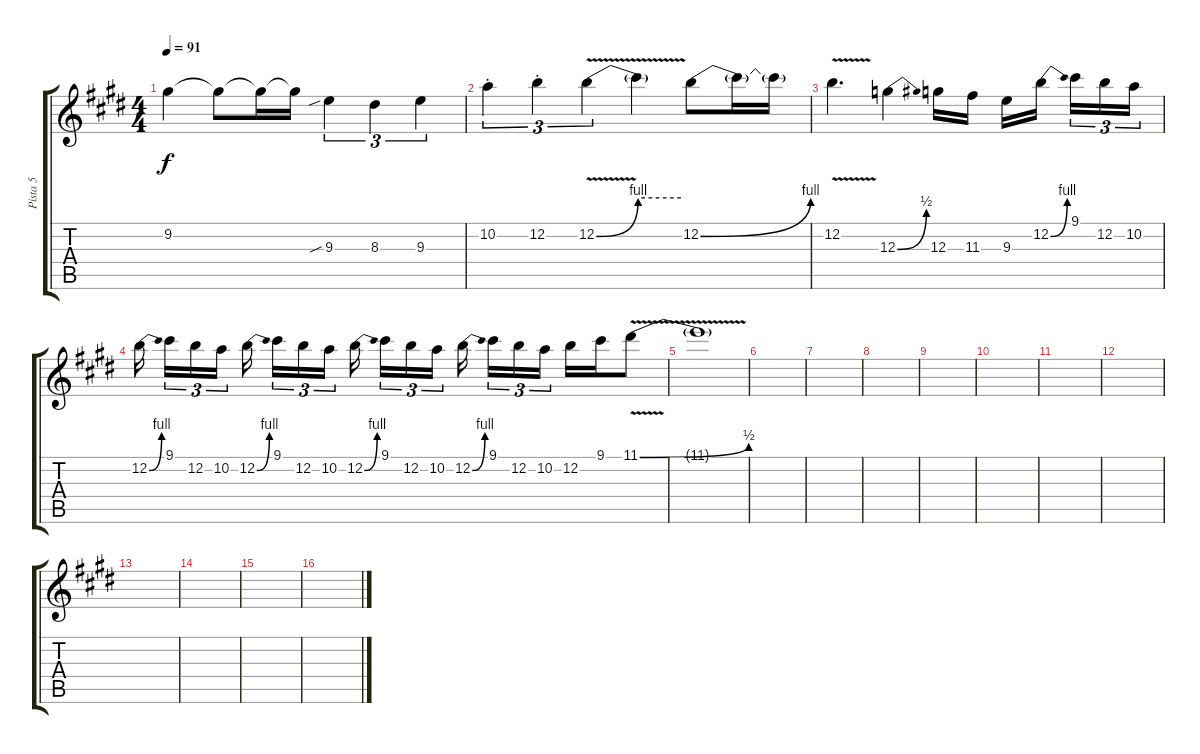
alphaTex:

\track ("Pista 5" "Pista 5") {instrument distortionguitar}
\staff {score tabs}
\tuning (E4 B3 G3 D3 A2 E2) {hide}
\ts (4 4)
\tempo 91
\clef g2
\ks e
9.2{t}.4{dy f} 9.2{t}.8 9.2{t}.16 9.2{t}.16 9.3{sib}.4{tu (3 2)} 8.3.4{tu (3 2)} 9.3.4{tu (3 2)} |
\ks c#minor
10.2{st}.4{tu (3 2)} 12.2{st}.4{tu (3 2)} 12.2{be (bend 0 0 60 4) v}.4{tu (3 2)} 12.2{be (hold 0 4 60 4) v t}.4 12.2{be (bend 0 0 60 4)}.8 12.2{t}.16 12.2{t}.16 |
12.2{v}.4{d} 12.3{be (bend 0 0 60 2)}.4 12.3.16 11.3.16 9.3.16 12.2{be (bend 0 0 60 4)}.16{beam splitsecondary} 9.1.16{tu (3 2)} 12.2.16{tu (3 2)} 10.2.16{tu (3 2)} |
12.2{be (bend 0 0 60 4)}.16{beam splitsecondary} 9.1.16{tu (3 2)} 12.2.16{tu (3 2)} 10.2.16{tu (3 2) beam splitsecondary} 12.2{be (bend 0 0 60 4)}.16 9.1.16{tu (3 2)} 12.2.16{tu (3 2)} 10.2.16{tu (3 2) beam splitsecondary} 12.2{be (bend 0 0 60 4)}.16{beam splitsecondary} 9.1.16{tu (3 2)} 12.2.16{tu (3 2)} 10.2.16{tu (3 2) beam splitsecondary} 12.2{be (bend 0 0 60 4)}.16{beam splitsecondary} 9.1.16{tu (3 2)} 12.2.16{tu (3 2)} 10.2.16{tu (3 2)} 12.2.16 9.1.16 11.1{be (bend 0 0 60 2) v}.8 |
11.1{t}.1 |
|
|
\ks e
|
\ks c#minor
|
|
\ks e
|
\ks c#minor
|
|
|
|
\ks e
